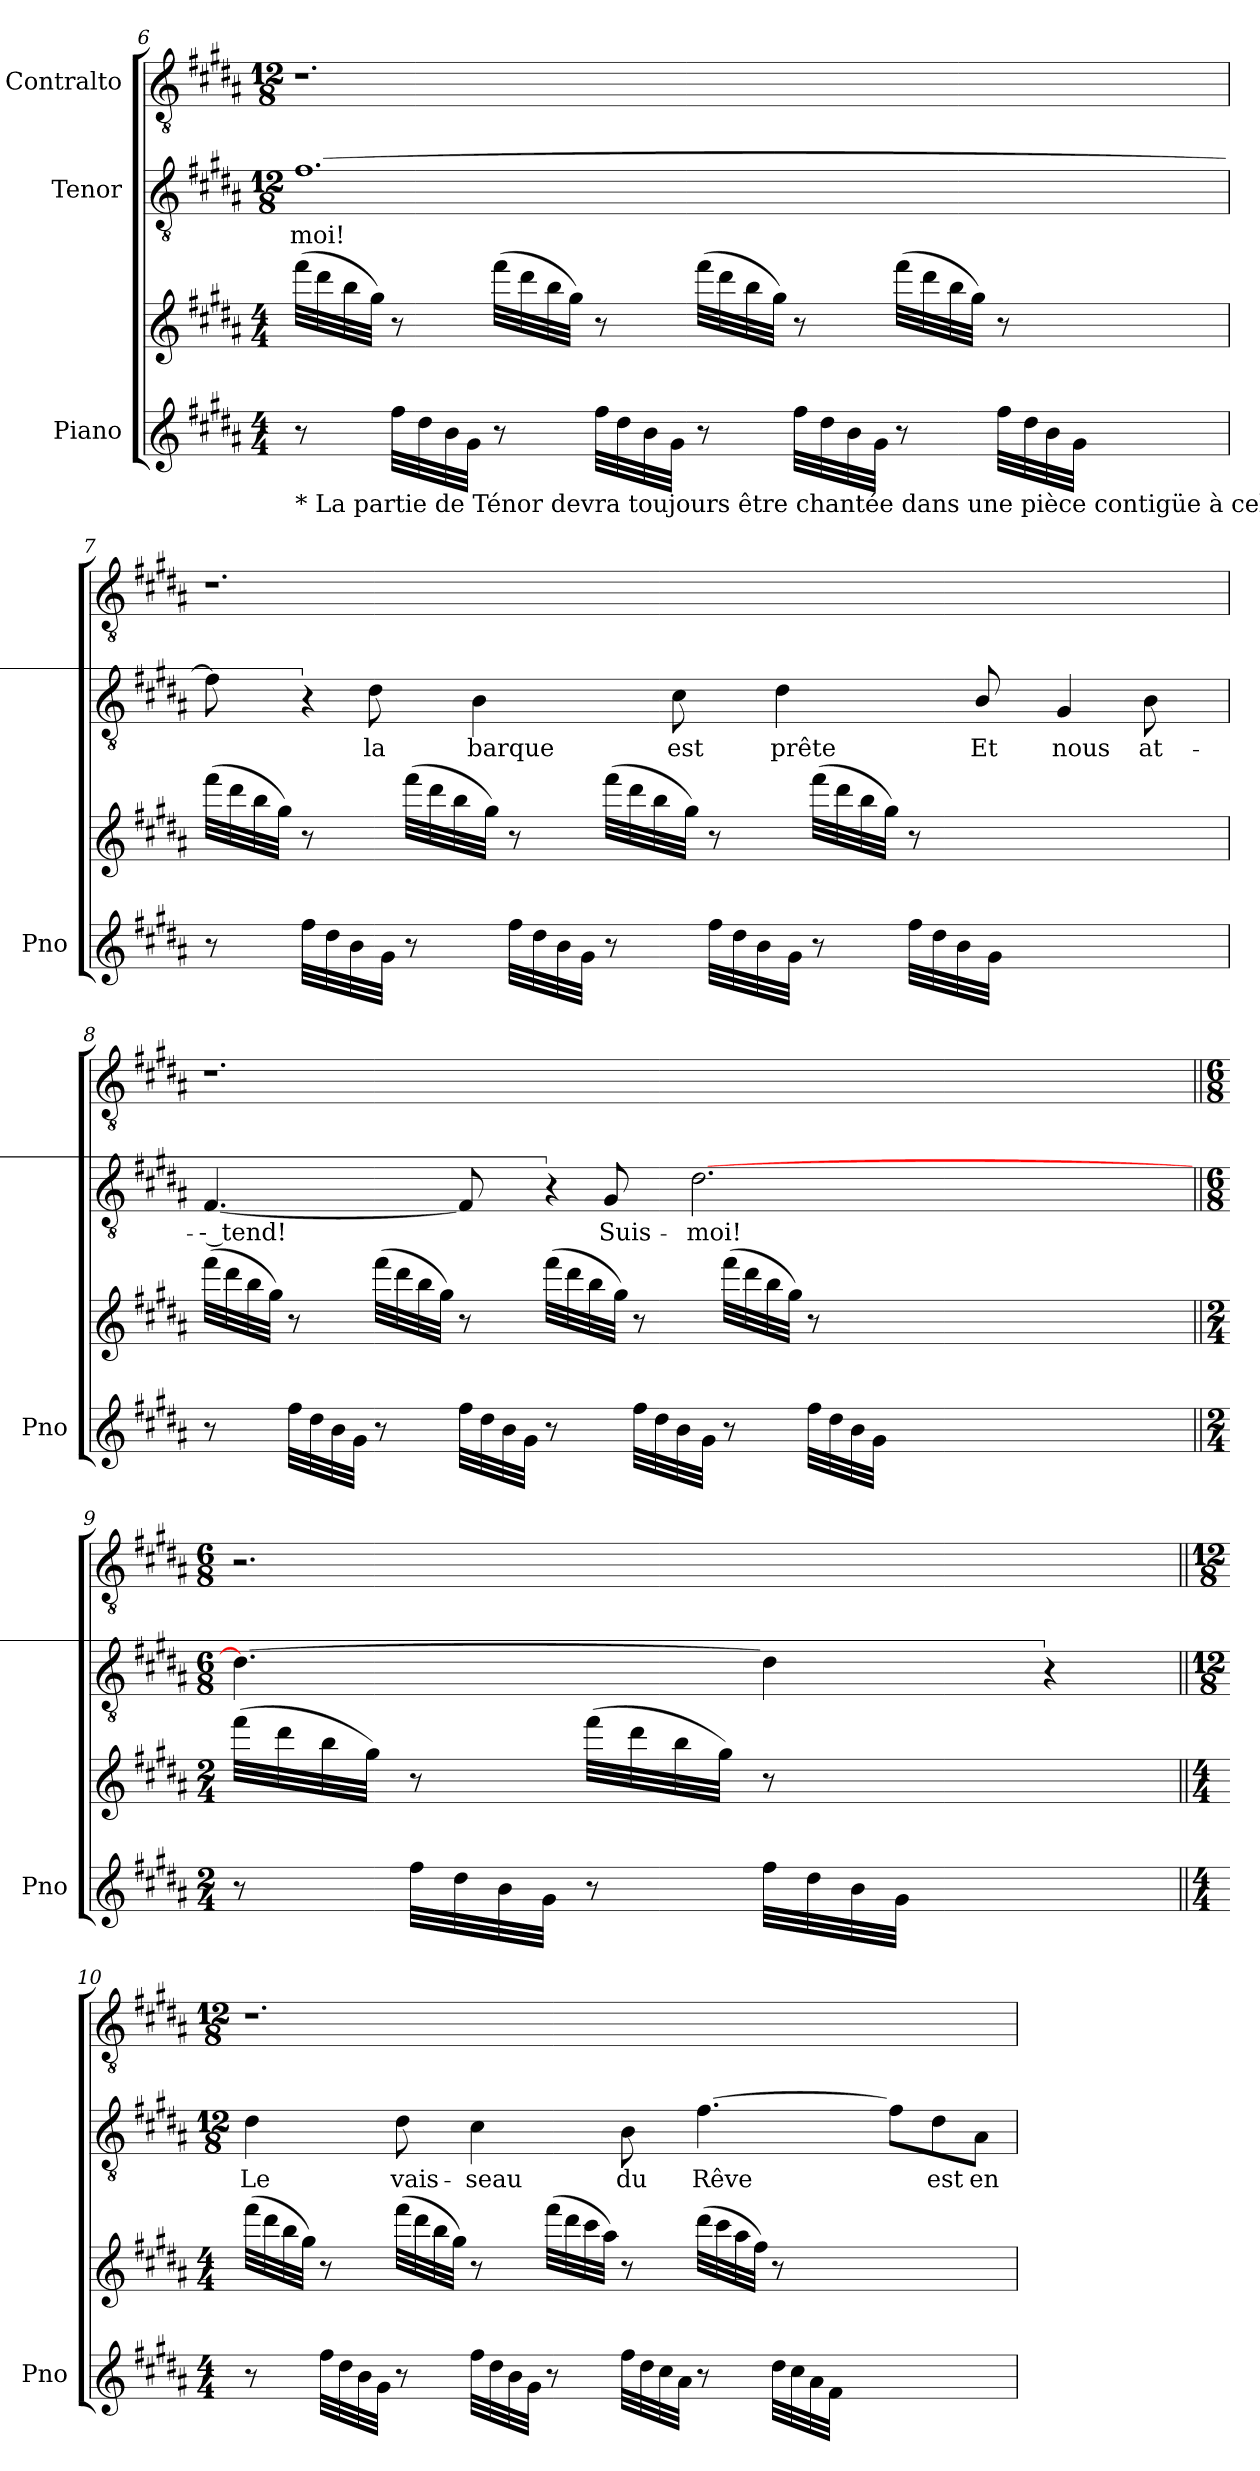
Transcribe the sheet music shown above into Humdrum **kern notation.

**kern	**kern	**dynam	**kern	**text	**kern
*part3	*part3	*part3	*part2	*part2	*part1
*staff4	*staff3	*staff3/4	*staff2	*staff2	*staff1
*I"Piano	*	*	*I"Tenor	*	*I"Contralto
*I'Pno	*	*	*	*	*
*clefG2	*clefG2	*	*clefGv2	*	*clefGv2
*k[f#c#g#d#a#]	*k[f#c#g#d#a#]	*	*k[f#c#g#d#a#]	*	*k[f#c#g#d#a#]
*M4/4	*M4/4	*	*M12/8	*	*M12/8
=6	=6	=6	=6	=6	=6
!LO:TX:b:t=* La partie de Ténor devra toujours être chantée dans une pièce contigüe à celle où se trouvera le piano, de manière à produire l'effet d'une voix lointaine.	!	!	!	!	!
8r	(32fff#\LLL	.	[1.f#	moi!	1.r
.	32ddd#\	.	.	.	.
.	32bb\	.	.	.	.
.	32gg#\JJJ)	.	.	.	.
32ff#\LLL	8r	.	.	.	.
32dd#\	.	.	.	.	.
32b\	.	.	.	.	.
32g#\JJJ	.	.	.	.	.
8r	(32fff#\LLL	.	.	.	.
.	32ddd#\	.	.	.	.
.	32bb\	.	.	.	.
.	32gg#\JJJ)	.	.	.	.
32ff#\LLL	8r	.	.	.	.
32dd#\	.	.	.	.	.
32b\	.	.	.	.	.
32g#\JJJ	.	.	.	.	.
8r	(32fff#\LLL	.	.	.	.
.	32ddd#\	.	.	.	.
.	32bb\	.	.	.	.
.	32gg#\JJJ)	.	.	.	.
32ff#\LLL	8r	.	.	.	.
32dd#\	.	.	.	.	.
32b\	.	.	.	.	.
32g#\JJJ	.	.	.	.	.
8r	(32fff#\LLL	.	.	.	.
.	32ddd#\	.	.	.	.
.	32bb\	.	.	.	.
.	32gg#\JJJ)	.	.	.	.
32ff#\LLL	8r	.	.	.	.
32dd#\	.	.	.	.	.
32b\	.	.	.	.	.
32g#\JJJ	.	.	.	.	.
2ryy	2ryy	.	.	.	.
=7	=7	=7	=7	=7	=7
8r	(32fff#\LLL	.	8f#\]	.	1.r
.	32ddd#\	.	.	.	.
.	32bb\	.	.	.	.
.	32gg#\JJJ)	.	.	.	.
!	!	!	!LO:N:vis=8	!	!
32ff#\LLL	8r	.	12r	.	.
32dd#\	.	.	.	.	.
32b\	.	.	.	.	.
.	.	.	8d#\	la	.
32g#\JJJ	.	.	.	.	.
8r	(32fff#\LLL	.	.	.	.
.	32ddd#\	.	.	.	.
.	32bb\	.	.	.	.
.	.	.	4B\	barque	.
.	32gg#\JJJ)	.	.	.	.
32ff#\LLL	8r	.	.	.	.
32dd#\	.	.	.	.	.
32b\	.	.	.	.	.
32g#\JJJ	.	.	.	.	.
8r	(32fff#\LLL	.	.	.	.
.	32ddd#\	.	.	.	.
.	32bb\	.	.	.	.
.	.	.	8c#\	est	.
.	32gg#\JJJ)	.	.	.	.
32ff#\LLL	8r	.	.	.	.
32dd#\	.	.	.	.	.
32b\	.	.	.	.	.
.	.	.	4d#\	prête	.
32g#\JJJ	.	.	.	.	.
8r	(32fff#\LLL	.	.	.	.
.	32ddd#\	.	.	.	.
.	32bb\	.	.	.	.
.	32gg#\JJJ)	.	.	.	.
32ff#\LLL	8r	.	.	.	.
32dd#\	.	.	.	.	.
32b\	.	.	.	.	.
.	.	.	8B/	Et	.
32g#\JJJ	.	.	.	.	.
2ryy	2ryy	.	.	.	.
.	.	.	4G#/	nous	.
.	.	.	8B\	at-	.
.	.	.	24ryy	.	.
=8	=8	=8	=8	=8	=8
8r	(32fff#\LLL	.	[4.F#/	-- tend!	1.r
.	32ddd#\	.	.	.	.
.	32bb\	.	.	.	.
.	32gg#\JJJ)	.	.	.	.
32ff#\LLL	8r	.	.	.	.
32dd#\	.	.	.	.	.
32b\	.	.	.	.	.
32g#\JJJ	.	.	.	.	.
8r	(32fff#\LLL	.	.	.	.
.	32ddd#\	.	.	.	.
.	32bb\	.	.	.	.
.	32gg#\JJJ)	.	.	.	.
32ff#\LLL	8r	.	8F#/]	.	.
32dd#\	.	.	.	.	.
32b\	.	.	.	.	.
32g#\JJJ	.	.	.	.	.
!	!	!	!LO:N:vis=8	!	!
8r	(32fff#\LLL	.	12r	.	.
.	32ddd#\	.	.	.	.
.	32bb\	.	.	.	.
.	.	.	8G#/	Suis-	.
.	32gg#\JJJ)	.	.	.	.
32ff#\LLL	8r	.	.	.	.
32dd#\	.	.	.	.	.
32b\	.	.	.	.	.
.	.	.	[2.d#\	-moi!	.
32g#\JJJ	.	.	.	.	.
8r	(32fff#\LLL	.	.	.	.
.	32ddd#\	.	.	.	.
.	32bb\	.	.	.	.
.	32gg#\JJJ)	.	.	.	.
32ff#\LLL	8r	.	.	.	.
32dd#\	.	.	.	.	.
32b\	.	.	.	.	.
32g#\JJJ	.	.	.	.	.
2ryy	2ryy	.	.	.	.
.	.	.	24ryy	.	.
=9||	=9||	=9||	=9||	=9||	=9||
*M2/4	*M2/4	*	*M6/8	*	*M6/8
8r	(32fff#\LLL	.	4.d#\_	.	2.r
.	32ddd#\	.	.	.	.
.	32bb\	.	.	.	.
.	32gg#\JJJ)	.	.	.	.
32ff#\LLL	8r	.	.	.	.
32dd#\	.	.	.	.	.
32b\	.	.	.	.	.
32g#\JJJ	.	.	.	.	.
8r	(32fff#\LLL	.	.	.	.
.	32ddd#\	.	.	.	.
.	32bb\	.	.	.	.
.	32gg#\JJJ)	.	.	.	.
32ff#\LLL	8r	.	4d#\]	.	.
32dd#\	.	.	.	.	.
32b\	.	.	.	.	.
32g#\JJJ	.	.	.	.	.
4ryy	4ryy	.	.	.	.
!	!	!	!LO:N:vis=8	!	!
.	.	.	12r	.	.
.	.	.	24ryy	.	.
=10||	=10||	=10||	=10||	=10||	=10||
*M4/4	*M4/4	*	*M12/8	*	*M12/8
!	!	!LO:DY:b	!	!	!
!	!	!LO:DY:n=1:b	!	!	!
8r	(32fff#\LLL	other-dynamics f	4d#\	Le	1.r
.	32ddd#\	.	.	.	.
.	32bb\	.	.	.	.
.	32gg#\JJJ)	.	.	.	.
32ff#\LLL	8r	.	.	.	.
32dd#\	.	.	.	.	.
32b\	.	.	.	.	.
32g#\JJJ	.	.	.	.	.
8r	(32fff#\LLL	.	8d#\	vais-	.
.	32ddd#\	.	.	.	.
.	32bb\	.	.	.	.
.	32gg#\JJJ)	.	.	.	.
32ff#\LLL	8r	.	4c#\	-seau	.
32dd#\	.	.	.	.	.
32b\	.	.	.	.	.
32g#\JJJ	.	.	.	.	.
8r	(32fff#\LLL	.	.	.	.
.	32ddd#\	.	.	.	.
.	32ccc#\	.	.	.	.
.	32aa#\JJJ)	.	.	.	.
32ff#\LLL	8r	.	8B\	du	.
32dd#\	.	.	.	.	.
32cc#\	.	.	.	.	.
32a#\JJJ	.	.	.	.	.
8r	(32ddd#\LLL	.	[4.f#\	Rêve	.
.	32ccc#\	.	.	.	.
.	32aa#\	.	.	.	.
.	32ff#\JJJ)	.	.	.	.
32dd#\LLL	8r	.	.	.	.
32cc#\	.	.	.	.	.
32a#\	.	.	.	.	.
32f#\JJJ	.	.	.	.	.
2ryy	2ryy	.	.	.	.
.	.	.	8f#\L]	.	.
.	.	.	8d#\	est	.
.	.	.	8A#\J	en	.
=	=	=	=	=	=
*-	*-	*-	*-	*-	*-
